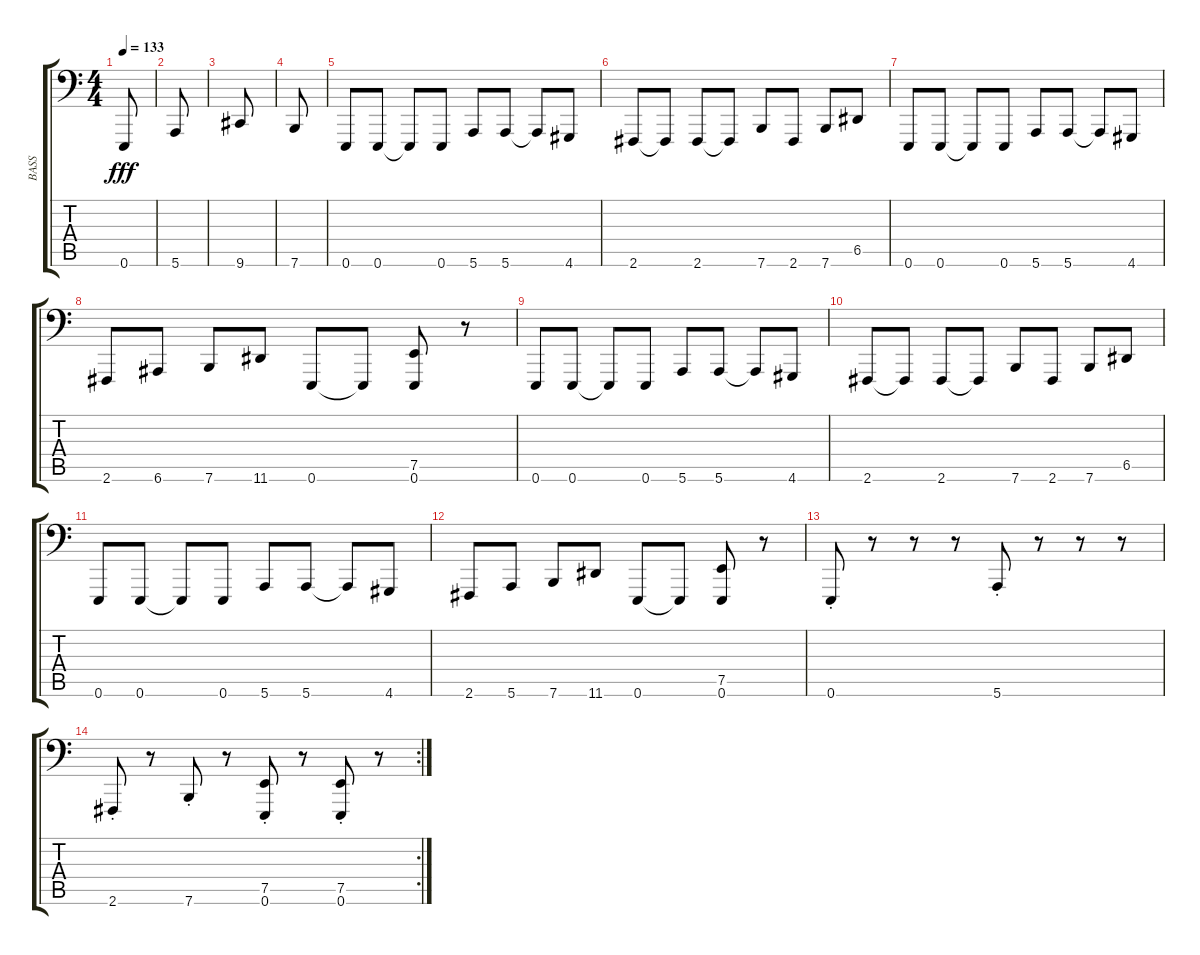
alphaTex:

\track ("BASS" "BASS") {instrument acousticgrandpiano}
\staff {score tabs}
\tuning (E3 B2 G2 D2 A1 E1) {hide}
\ts (4 4)
\tempo 133
\clef f4
\ks c
0.6.8{dy fff} |
5.6.8 |
9.6.8 |
7.6.8 |
0.6.8 0.6.8 0.6{t}.8 0.6.8 5.6.8 5.6.8 5.6{t}.8 4.6.8 |
2.6.8 2.6{t}.8 2.6.8 2.6{t}.8 7.6.8 2.6.8 7.6.8 6.5.8 |
0.6.8 0.6.8 0.6{t}.8 0.6.8 5.6.8 5.6.8 5.6{t}.8 4.6.8 |
2.6.8 6.6.8 7.6.8 11.6.8 0.6.8 0.6{t}.8 (7.5 0.6).8 r.8 |
0.6.8 0.6.8 0.6{t}.8 0.6.8 5.6.8 5.6.8 5.6{t}.8 4.6.8 |
2.6.8 2.6{t}.8 2.6.8 2.6{t}.8 7.6.8 2.6.8 7.6.8 6.5.8 |
0.6.8 0.6.8 0.6{t}.8 0.6.8 5.6.8 5.6.8 5.6{t}.8 4.6.8 |
2.6.8 5.6.8 7.6.8 11.6.8 0.6.8 0.6{t}.8 (7.5 0.6).8 r.8 |
0.6{st}.8 r.8 r.8 r.8 5.6{st}.8 r.8 r.8 r.8 |
\rc 2
2.6{st}.8 r.8 7.6{st}.8 r.8 (7.5{st} 0.6{st}).8 r.8 (7.5{st} 0.6{st}).8 r.8
